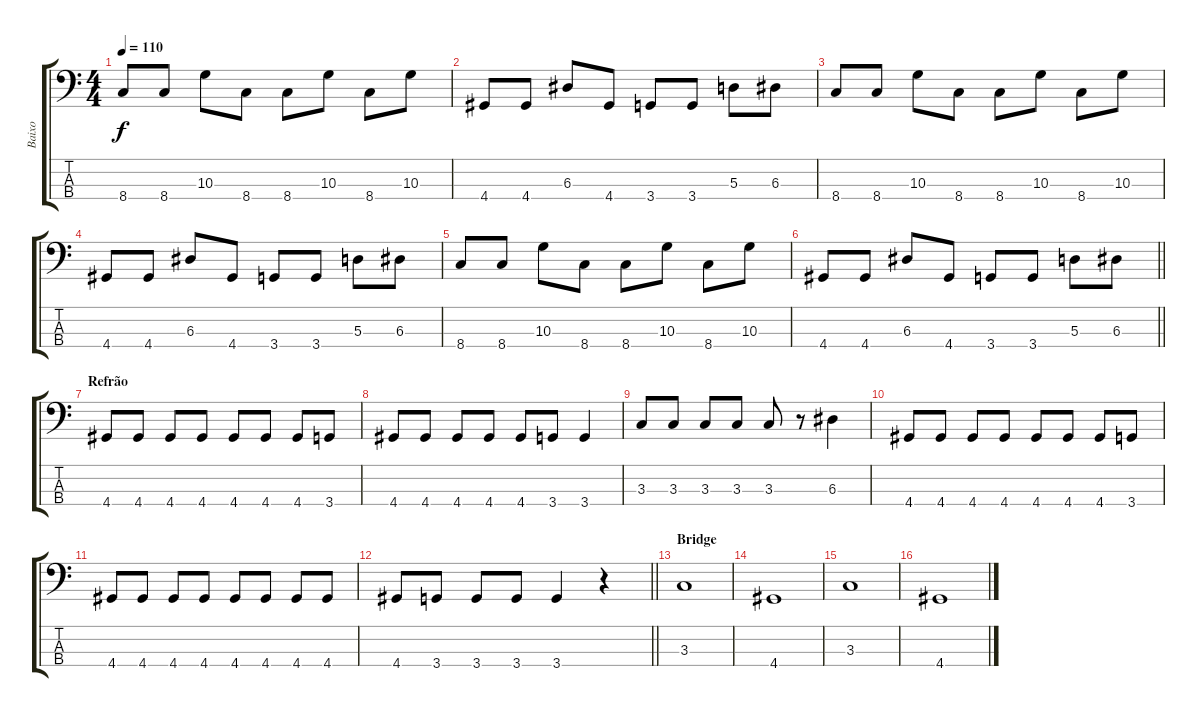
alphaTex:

\track ("Baixo" "Baixo") {instrument electricbassfinger}
\staff {score tabs}
\tuning (G2 D2 A1 E1) {hide}
\ts (4 4)
\tempo 110
\clef f4
\ks c
8.4.8{dy f} 8.4.8 10.3.8 8.4.8 8.4.8 10.3.8 8.4.8 10.3.8 |
4.4.8 4.4.8 6.3.8 4.4.8 3.4.8 3.4.8 5.3.8 6.3.8 |
8.4.8 8.4.8 10.3.8 8.4.8 8.4.8 10.3.8 8.4.8 10.3.8 |
4.4.8 4.4.8 6.3.8 4.4.8 3.4.8 3.4.8 5.3.8 6.3.8 |
8.4.8 8.4.8 10.3.8 8.4.8 8.4.8 10.3.8 8.4.8 10.3.8 |
\barLineRight lightlight
4.4.8 4.4.8 6.3.8 4.4.8 3.4.8 3.4.8 5.3.8 6.3.8 |
\section ("" "Refrão")
4.4.8 4.4.8 4.4.8 4.4.8 4.4.8 4.4.8 4.4.8 3.4.8 |
4.4.8 4.4.8 4.4.8 4.4.8 4.4.8 3.4.8 3.4.4 |
3.3.8 3.3.8 3.3.8 3.3.8 3.3.8 r.8 6.3.4 |
4.4.8 4.4.8 4.4.8 4.4.8 4.4.8 4.4.8 4.4.8 3.4.8 |
4.4.8 4.4.8 4.4.8 4.4.8 4.4.8 4.4.8 4.4.8 4.4.8 |
\barLineRight lightlight
4.4.8 3.4.8 3.4.8 3.4.8 3.4.4 r.4 |
\section ("" "Bridge")
3.3.1 |
4.4.1 |
3.3.1 |
4.4.1
